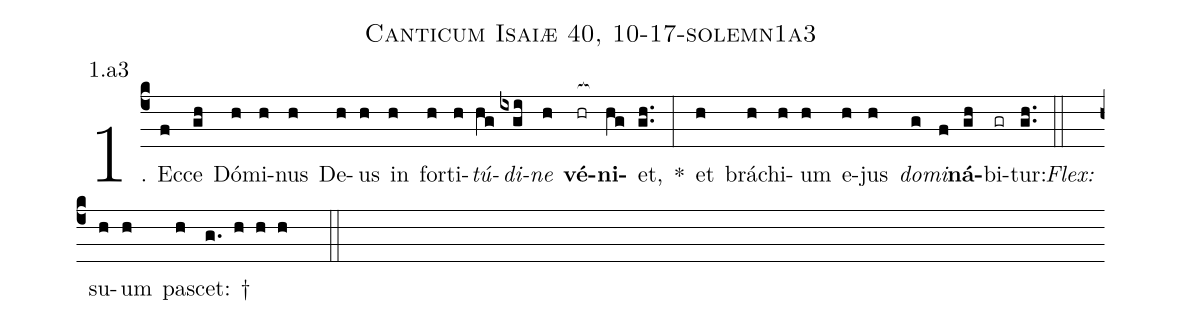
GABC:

name: Canticum Isaiæ 40, 10-17-solemn1a3;
annotation: 1.a3;
%%
(c4)1. Ec(f)ce(gh) Dó(h)mi(h)nus(h) De(h)us(h) in(h) for(h)ti(h)<i>tú</i>(hg)<i>di</i>(ixgi)<i>ne</i>(h) <b>vé</b>(hr[ocb:1{])<b>ni</b>(hg[ocb:0}])et,(gh..) *(:) et(h) brá(h)chi(h)um(h) e(h)jus(h) <i>do</i>(g)<i>mi</i>(f)<b>ná</b>(gh)bi(gr)tur:(gh..) (::)
<i>Flex:</i>()  su(h)um(h) pa(h)scet: †(g. h h h  ::)
